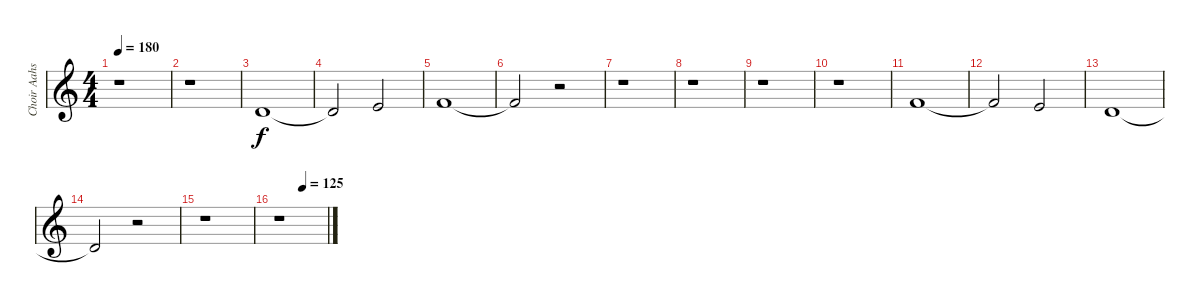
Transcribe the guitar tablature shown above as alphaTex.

\track ("Choir Aahs" "Choir Aahs") {instrument lead6voice}
\staff {score}
\tuning (E4 B3 G3 D3 A2 D2) {hide}
\ts (4 4)
\tempo 180
\clef g2
\ks c
r.1{dy f} |
r.1 |
3.2.1 |
3.2{t}.2 5.2.2 |
6.2.1 |
6.2{t}.2 r.2 |
r.1 |
r.1 |
r.1 |
r.1 |
6.2.1 |
6.2{t}.2 5.2.2 |
3.2.1 |
3.2{t}.2 r.2 |
r.1 |
\tempo (125 0.5)
r.1
